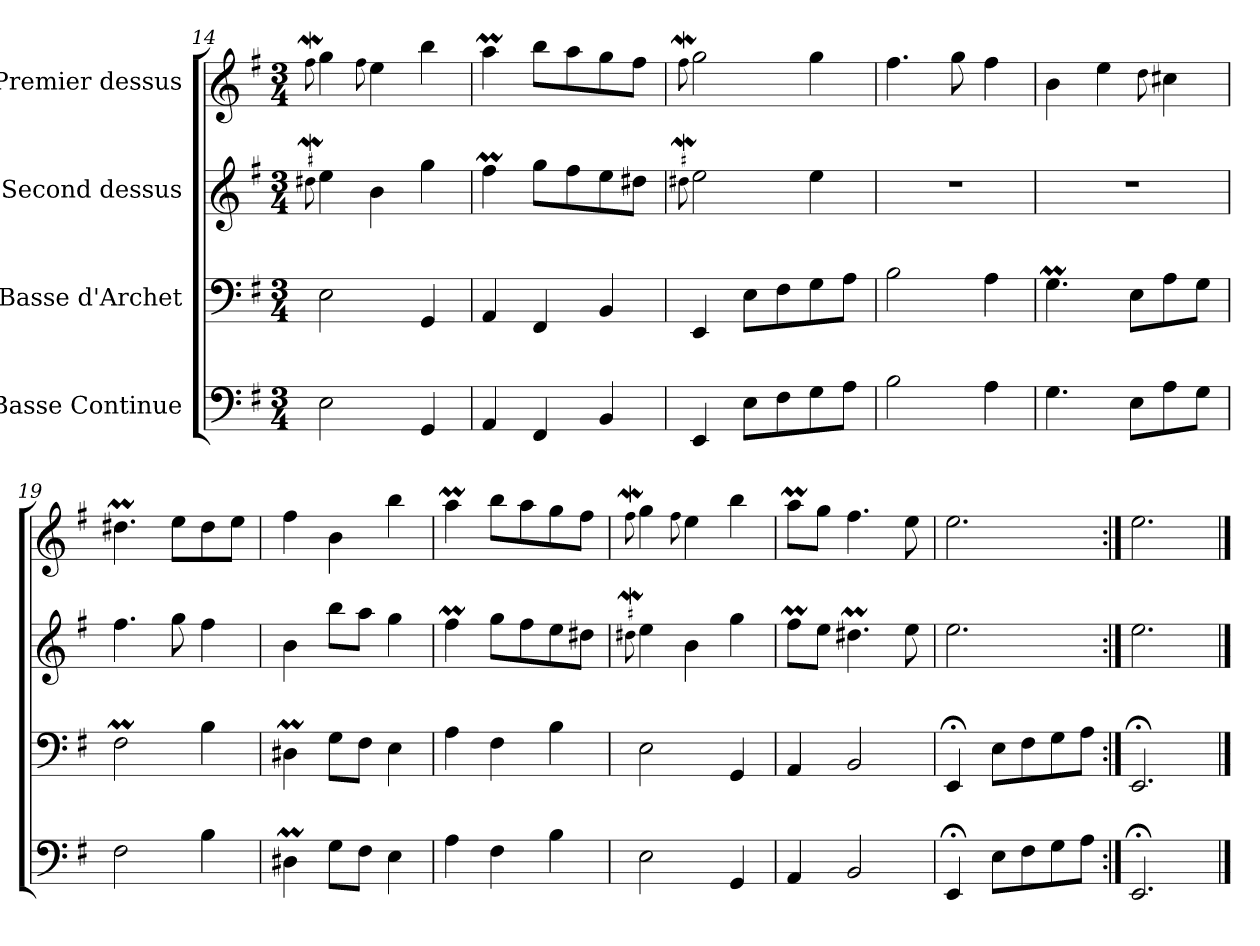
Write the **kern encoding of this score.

**kern	**kern	**kern	**kern
*part4	*part3	*part2	*part1
*staff4	*staff3	*staff2	*staff1
*I"Basse Continue	*I"Basse d'Archet	*I"Second dessus	*I"Premier dessus
*clefF4	*clefF4	*clefG2	*clefG2
*k[f#]	*k[f#]	*k[f#]	*k[f#]
*G:	*G:	*G:	*G:
*M3/4	*M3/4	*M3/4	*M3/4
=14	=14	=14	=14
.	.	8qqdd#XW\	8qqff#W\
2E\	2E\	4ee\	4gg\
.	.	.	8qqff#\
.	.	4b\	4ee\
4GG/	4GG/	4gg\	4bb\
=15	=15	=15	=15
4AA/	4AA/	4ff#m\	4aaM\
4FF#/	4FF#/	8gg\L	8bb\L
.	.	8ff#\	8aa\
4BB/	4BB/	8ee\	8gg\
.	.	8dd#X\J	8ff#\J
=16	=16	=16	=16
.	.	8qqdd#XW\	8qqff#W\
4EE/	4EE/	2ee\	2gg\
8E\L	8E\L	.	.
8F#\	8F#\	.	.
8G\	8G\	4ee\	4gg\
8A\J	8A\J	.	.
=17	=17	=17	=17
2B\	2B\	2.r	4.ff#\
.	.	.	8gg\
4A\	4A\	.	4ff#\
=18	=18	=18	=18
4.G\	4.GM\	2.r	4b\
.	.	.	4ee\
8E\L	8E\L	.	.
.	.	.	8qqdd\
8A\	8A\	.	4cc#X\
8G\J	8G\J	.	.
!!LO:LB:g=z
=19	=19	=19	=19
2F#\	2F#m\	4.ff#\	4.dd#Xm\
.	.	8gg\	8ee\L
4B\	4B\	4ff#\	8dd#\
.	.	.	8ee\J
=20	=20	=20	=20
4D#Xm\	4D#Xm\	4b\	4ff#\
8G\L	8G\L	8bb\L	4b\
8F#\J	8F#\J	8aa\J	.
4E\	4E\	4gg\	4bb\
=21	=21	=21	=21
4A\	4A\	4ff#m\	4aaM\
4F#\	4F#\	8gg\L	8bb\L
.	.	8ff#\	8aa\
4B\	4B\	8ee\	8gg\
.	.	8dd#X\J	8ff#\J
=22	=22	=22	=22
.	.	8qqdd#XW\	8qqff#W\
2E\	2E\	4ee\	4gg\
.	.	.	8qqff#\
.	.	4b\	4ee\
4GG/	4GG/	4gg\	4bb\
=23	=23	=23	=23
4AA/	4AA/	8ff#m\L	8aaM\L
.	.	8ee\J	8gg\J
2BB/	2BB/	4.dd#Xm\	4.ff#\
.	.	8ee\	8ee\
=24	=24	=24	=24
4EE;</	4EE;</	2.ee\	2.ee\
8E\L	8E\L	.	.
8F#\	8F#\	.	.
8G\	8G\	.	.
8A\J	8A\J	.	.
=25:|!	=25:|!	=25:|!	=25:|!
2.EE;</	2.EE;</	2.ee\	2.ee\
==	==	==	==
*-	*-	*-	*-
